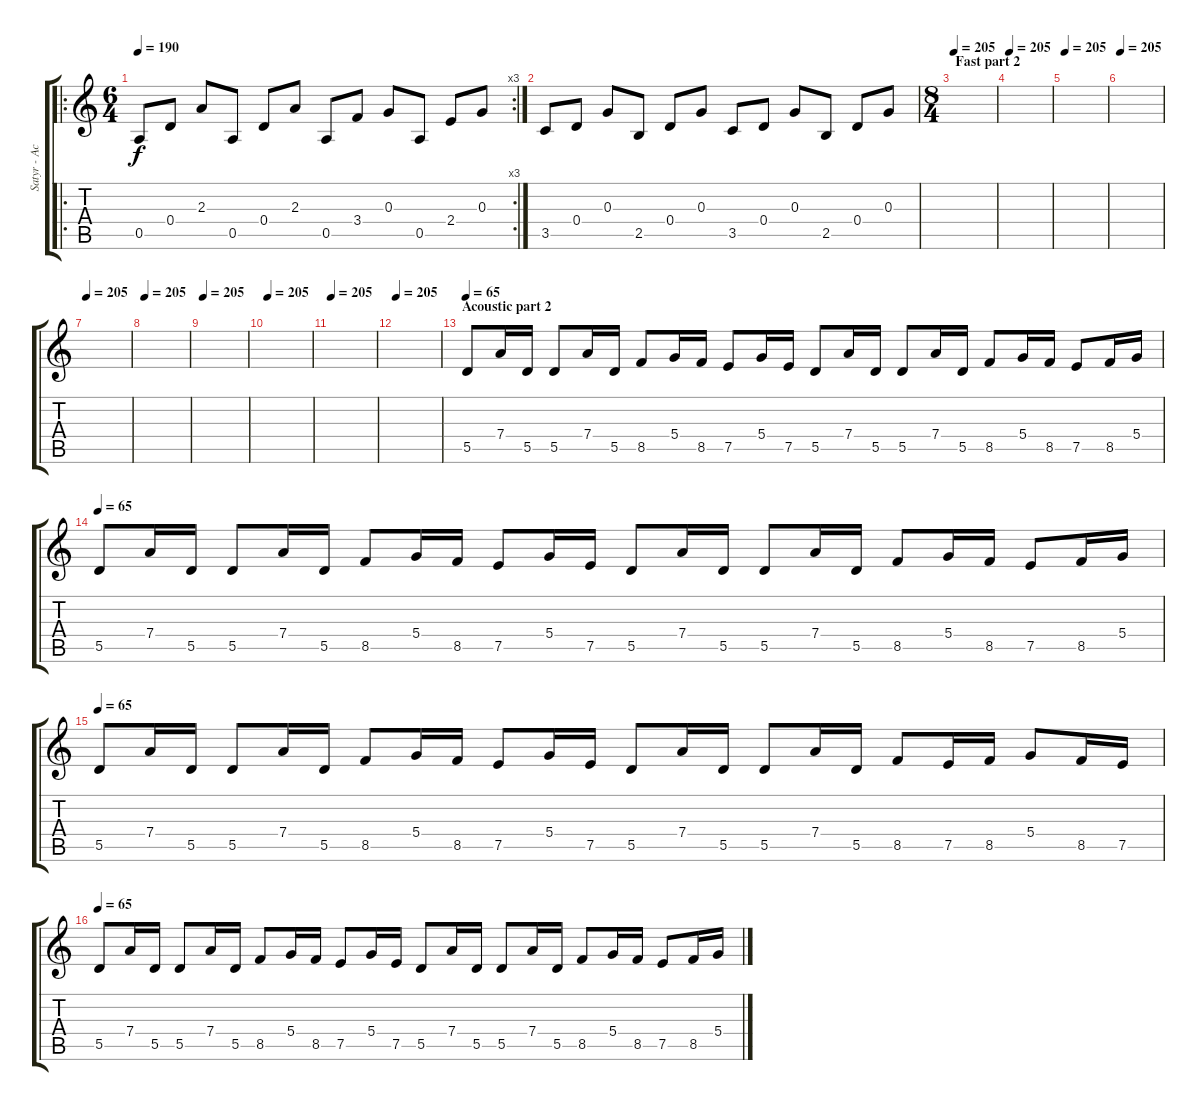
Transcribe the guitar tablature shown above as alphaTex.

\track ("Satyr - Accoustic" "Satyr - Ac") {instrument acousticguitarsteel}
\staff {score tabs}
\tuning (E4 B3 G3 D3 A2 E2) {hide}
\ro
\rc 3
\ts (6 4)
\tempo 190
\clef g2
\ks c
0.5.8{dy f} 0.4.8 2.3.8 0.5.8 0.4.8 2.3.8 0.5.8 3.4.8 0.3.8 0.5.8 2.4.8 0.3.8 |
3.5.8 0.4.8 0.3.8 2.5.8 0.4.8 0.3.8 3.5.8 0.4.8 0.3.8 2.5.8 0.4.8 0.3.8 |
\ts (8 4)
\section ("" "Fast part 2")
\tempo 205
|
\tempo 205
|
\tempo 205
|
\tempo 205
|
\tempo 205
|
\tempo 205
|
\tempo 205
|
\tempo 205
|
\tempo 205
|
\tempo 205
|
\section ("" "Acoustic part 2")
\tempo 65
5.5.8{instrument acousticguitarsteel} 7.4.16 5.5.16 5.5.8 7.4.16 5.5.16 8.5.8 5.4.16 8.5.16 7.5.8 5.4.16 7.5.16 5.5.8 7.4.16 5.5.16 5.5.8 7.4.16 5.5.16 8.5.8 5.4.16 8.5.16 7.5.8 8.5.16 5.4.16 |
\tempo 65
5.5.8 7.4.16 5.5.16 5.5.8 7.4.16 5.5.16 8.5.8 5.4.16 8.5.16 7.5.8 5.4.16 7.5.16 5.5.8 7.4.16 5.5.16 5.5.8 7.4.16 5.5.16 8.5.8 5.4.16 8.5.16 7.5.8 8.5.16 5.4.16 |
\tempo 65
5.5.8 7.4.16 5.5.16 5.5.8 7.4.16 5.5.16 8.5.8 5.4.16 8.5.16 7.5.8 5.4.16 7.5.16 5.5.8 7.4.16 5.5.16 5.5.8 7.4.16 5.5.16 8.5.8 7.5.16 8.5.16 5.4.8 8.5.16 7.5.16 |
\tempo 65
5.5.8 7.4.16 5.5.16 5.5.8 7.4.16 5.5.16 8.5.8 5.4.16 8.5.16 7.5.8 5.4.16 7.5.16 5.5.8 7.4.16 5.5.16 5.5.8 7.4.16 5.5.16 8.5.8 5.4.16 8.5.16 7.5.8 8.5.16 5.4.16
